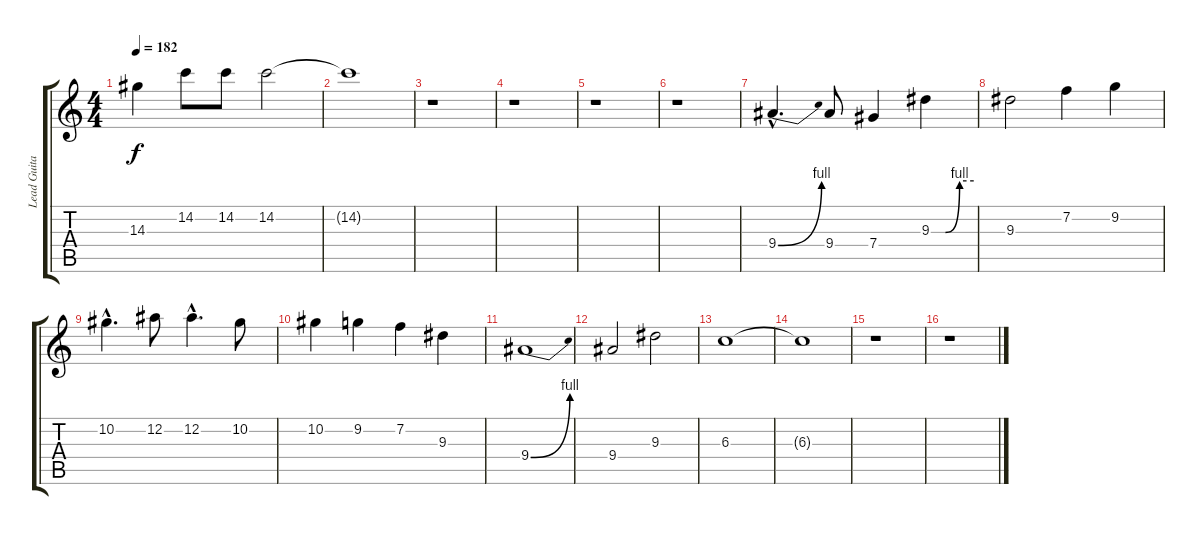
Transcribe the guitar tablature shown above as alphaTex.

\track ("Lead Guitar" "Lead Guita") {instrument distortionguitar}
\staff {score tabs}
\tuning (Eb4 Bb3 Gb3 Db3 Ab2 Eb2) {hide}
\ts (4 4)
\tempo 182
\clef g2
\ks c
14.3.4{dy f} 14.2.8 14.2.8 14.2.2 |
14.2{t}.1 |
r.1 |
r.1 |
r.1 |
r.1 |
9.4{be (bend 0 0 60 4) hac}.4{d} 9.4.8 7.4.4 9.3{be (custom 0 0 20 0 40 4 60 4)}.4 |
9.3.2 7.2.4 9.2.4 |
10.2{hac}.4{d} 12.2.8 12.2{hac}.4{d} 10.2.8 |
10.2.4 9.2.4 7.2.4 9.3.4 |
9.4{be (bend 0 0 60 4)}.1 |
9.4.2 9.3.2 |
6.3.1 |
6.3{t}.1 |
r.1 |
r.1
